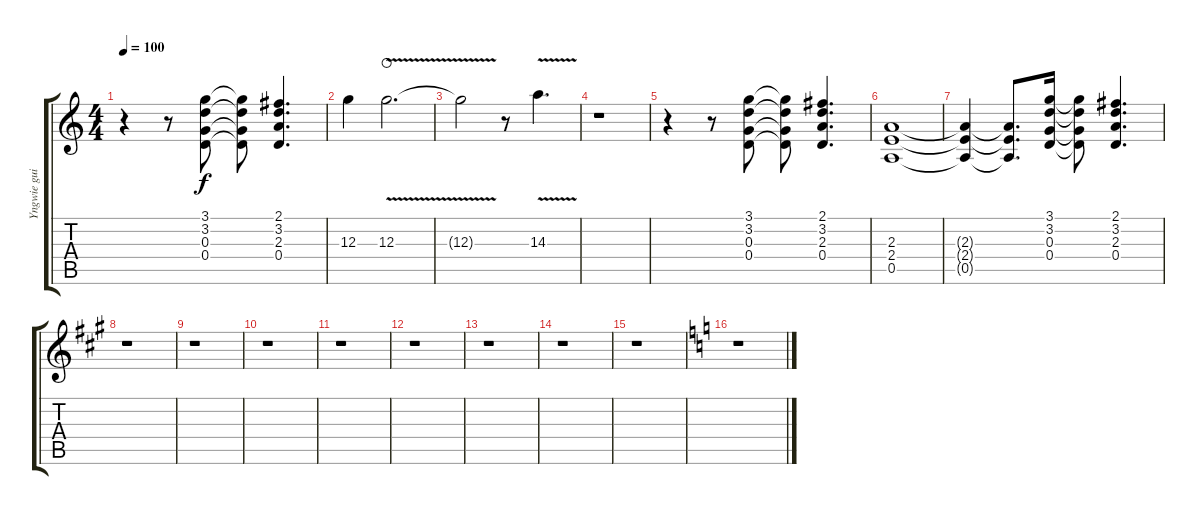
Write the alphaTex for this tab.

\track ("Yngwie guitar 2" "Yngwie gui") {instrument overdrivenguitar}
\staff {score tabs}
\tuning (E4 B3 G3 D3 A2 E2) {hide}
\ts (4 4)
\tempo 100
\clef g2
\ks aminor
r.4{dy f} r.8 (3.1 3.2 0.3 0.4).8 (3.1{t} 3.2{t} 0.3{t} 0.4{t}).8 (2.1 3.2 2.3 0.4).4{d} |
12.3.4 12.3{v}.2{d waho} |
12.3{t}.2 r.8 14.3{v}.4{d} |
r.1 |
r.4 r.8 (3.1 3.2 0.3 0.4).8 (3.1{t} 3.2{t} 0.3{t} 0.4{t}).8 (2.1 3.2 2.3 0.4).4{d} |
(2.3 2.4 0.5).1 |
(2.3{t} 2.4{t} 0.5{t}).4 (2.3{t} 2.4{t} 0.5{t}).8{d} (3.1 3.2 0.3 0.4).16 (3.1{t} 3.2{t} 0.3{t} 0.4{t}).8 (2.1 3.2 2.3 0.4).4{d} |
\ks f#minor
r.1 |
r.1 |
r.1 |
r.1 |
r.1 |
r.1 |
r.1 |
r.1 |
\ks aminor
r.1
